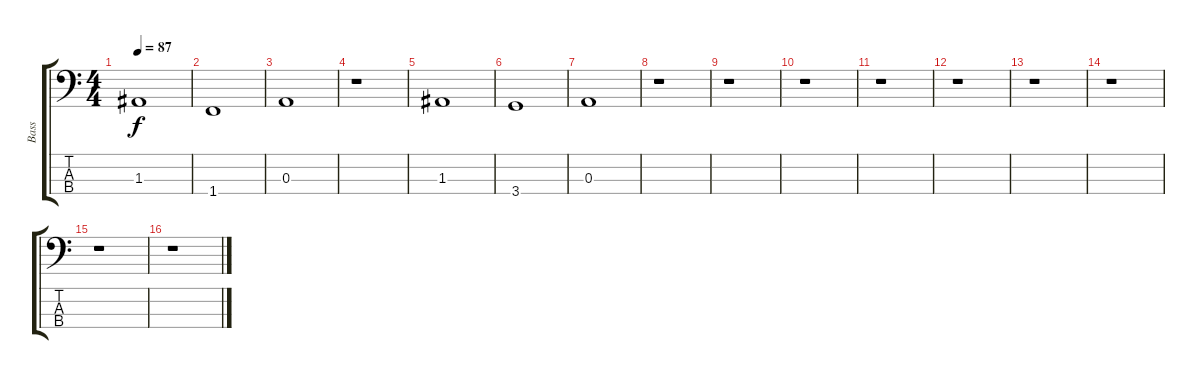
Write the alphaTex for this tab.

\track ("Bass" "Bass") {instrument fretlessbass}
\staff {score tabs}
\tuning (G2 D2 A1 E1) {hide}
\ts (4 4)
\tempo 87
\clef f4
\ks c
1.3.1{dy f} |
1.4.1 |
0.3.1 |
r.1 |
1.3.1 |
3.4.1 |
0.3.1 |
r.1 |
r.1 |
r.1 |
r.1 |
r.1 |
r.1 |
r.1 |
r.1 |
r.1
